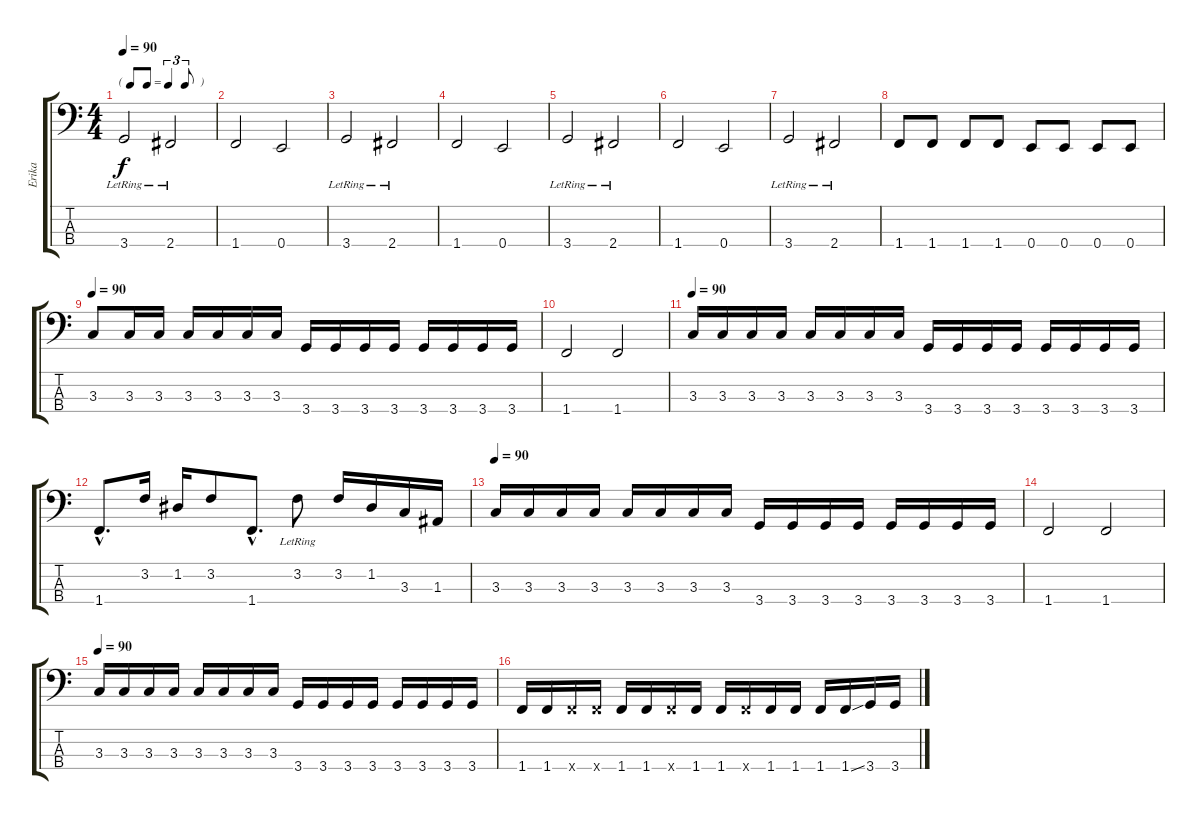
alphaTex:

\track ("Erika" "Erika") {instrument electricbasspick}
\staff {score tabs}
\tuning (G2 D2 A1 E1) {hide}
\ts (4 4)
\tf triplet8th
\tempo 90
\clef f4
\ks c
3.4{lr}.2{dy f instrument electricbasspick} 2.4{lr}.2 |
1.4.2 0.4.2 |
3.4{lr}.2 2.4{lr}.2 |
1.4.2 0.4.2 |
3.4{lr}.2 2.4{lr}.2 |
1.4.2 0.4.2 |
3.4{lr}.2 2.4{lr}.2 |
1.4.8 1.4.8 1.4.8 1.4.8 0.4.8 0.4.8 0.4.8 0.4.8 |
\tempo 90
3.3.8 3.3.16 3.3.16 3.3.16 3.3.16 3.3.16 3.3.16 3.4.16 3.4.16 3.4.16 3.4.16 3.4.16 3.4.16 3.4.16 3.4.16 |
1.4.2 1.4.2 |
\tempo 90
3.3.16 3.3.16 3.3.16 3.3.16 3.3.16 3.3.16 3.3.16 3.3.16 3.4.16 3.4.16 3.4.16 3.4.16 3.4.16 3.4.16 3.4.16 3.4.16 |
1.4{hac}.8{d volume 16} 3.2.16 1.2.16 3.2.8 1.4{hac}.8{d} 3.2{lr}.8 3.2.16 1.2.16{volume 15} 3.3.16 1.3.16{volume 14} |
\tempo 90
3.3.16 3.3.16 3.3.16 3.3.16 3.3.16 3.3.16 3.3.16 3.3.16 3.4.16 3.4.16 3.4.16 3.4.16 3.4.16 3.4.16 3.4.16 3.4.16 |
1.4.2 1.4.2 |
\tempo 90
3.3.16 3.3.16 3.3.16 3.3.16 3.3.16 3.3.16 3.3.16 3.3.16 3.4.16 3.4.16 3.4.16 3.4.16 3.4.16 3.4.16 3.4.16 3.4.16 |
1.4.16 1.4.16 1.4{x}.16 1.4{x}.16 1.4.16 1.4.16 1.4{x}.16 1.4.16 1.4.16 1.4{x}.16 1.4.16 1.4.16 1.4.16 1.4{ss}.16 3.4.16 3.4.16
